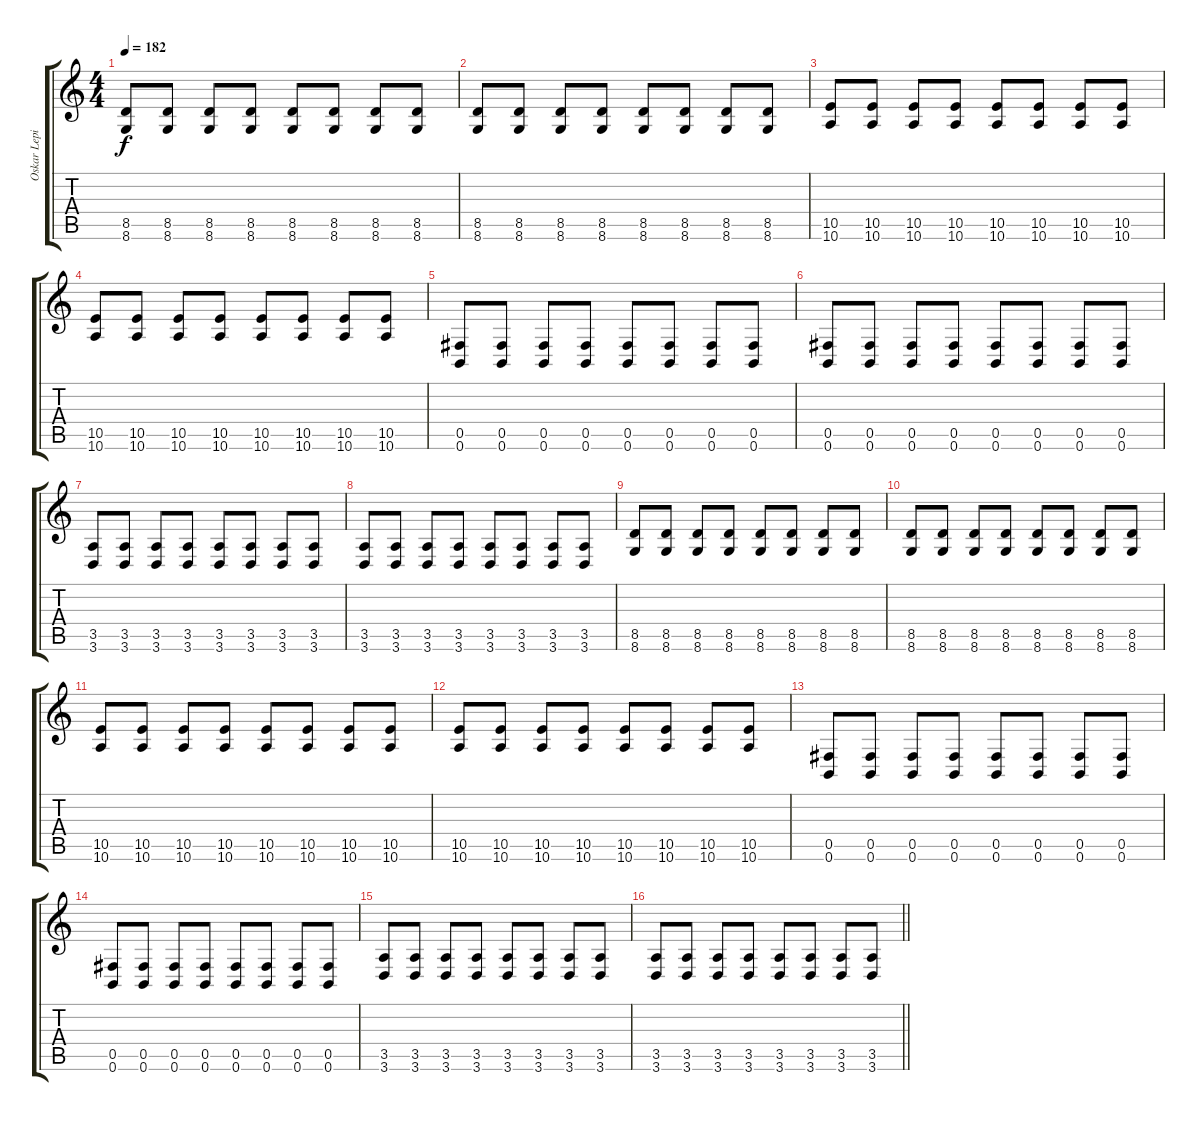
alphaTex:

\track ("Oskar Lepik" "Oskar Lepi") {instrument overdrivenguitar}
\staff {score tabs}
\tuning (Db4 Ab3 E3 B2 Gb2 B1) {hide}
\ts (4 4)
\tempo 182
\clef g2
\ks c
(8.5 8.6).8{dy f} (8.5 8.6).8 (8.5 8.6).8 (8.5 8.6).8 (8.5 8.6).8 (8.5 8.6).8 (8.5 8.6).8 (8.5 8.6).8 |
(8.5 8.6).8 (8.5 8.6).8 (8.5 8.6).8 (8.5 8.6).8 (8.5 8.6).8 (8.5 8.6).8 (8.5 8.6).8 (8.5 8.6).8 |
(10.5 10.6).8 (10.5 10.6).8 (10.5 10.6).8 (10.5 10.6).8 (10.5 10.6).8 (10.5 10.6).8 (10.5 10.6).8 (10.5 10.6).8 |
(10.5 10.6).8 (10.5 10.6).8 (10.5 10.6).8 (10.5 10.6).8 (10.5 10.6).8 (10.5 10.6).8 (10.5 10.6).8 (10.5 10.6).8 |
(0.5 0.6).8 (0.5 0.6).8 (0.5 0.6).8 (0.5 0.6).8 (0.5 0.6).8 (0.5 0.6).8 (0.5 0.6).8 (0.5 0.6).8 |
(0.5 0.6).8 (0.5 0.6).8 (0.5 0.6).8 (0.5 0.6).8 (0.5 0.6).8 (0.5 0.6).8 (0.5 0.6).8 (0.5 0.6).8 |
(3.5 3.6).8 (3.5 3.6).8 (3.5 3.6).8 (3.5 3.6).8 (3.5 3.6).8 (3.5 3.6).8 (3.5 3.6).8 (3.5 3.6).8 |
(3.5 3.6).8 (3.5 3.6).8 (3.5 3.6).8 (3.5 3.6).8 (3.5 3.6).8 (3.5 3.6).8 (3.5 3.6).8 (3.5 3.6).8 |
(8.5 8.6).8 (8.5 8.6).8 (8.5 8.6).8 (8.5 8.6).8 (8.5 8.6).8 (8.5 8.6).8 (8.5 8.6).8 (8.5 8.6).8 |
(8.5 8.6).8 (8.5 8.6).8 (8.5 8.6).8 (8.5 8.6).8 (8.5 8.6).8 (8.5 8.6).8 (8.5 8.6).8 (8.5 8.6).8 |
(10.5 10.6).8 (10.5 10.6).8 (10.5 10.6).8 (10.5 10.6).8 (10.5 10.6).8 (10.5 10.6).8 (10.5 10.6).8 (10.5 10.6).8 |
(10.5 10.6).8 (10.5 10.6).8 (10.5 10.6).8 (10.5 10.6).8 (10.5 10.6).8 (10.5 10.6).8 (10.5 10.6).8 (10.5 10.6).8 |
(0.5 0.6).8 (0.5 0.6).8 (0.5 0.6).8 (0.5 0.6).8 (0.5 0.6).8 (0.5 0.6).8 (0.5 0.6).8 (0.5 0.6).8 |
(0.5 0.6).8 (0.5 0.6).8 (0.5 0.6).8 (0.5 0.6).8 (0.5 0.6).8 (0.5 0.6).8 (0.5 0.6).8 (0.5 0.6).8 |
(3.5 3.6).8 (3.5 3.6).8 (3.5 3.6).8 (3.5 3.6).8 (3.5 3.6).8 (3.5 3.6).8 (3.5 3.6).8 (3.5 3.6).8 |
\barLineRight lightlight
(3.5 3.6).8 (3.5 3.6).8 (3.5 3.6).8 (3.5 3.6).8 (3.5 3.6).8 (3.5 3.6).8 (3.5 3.6).8 (3.5 3.6).8
